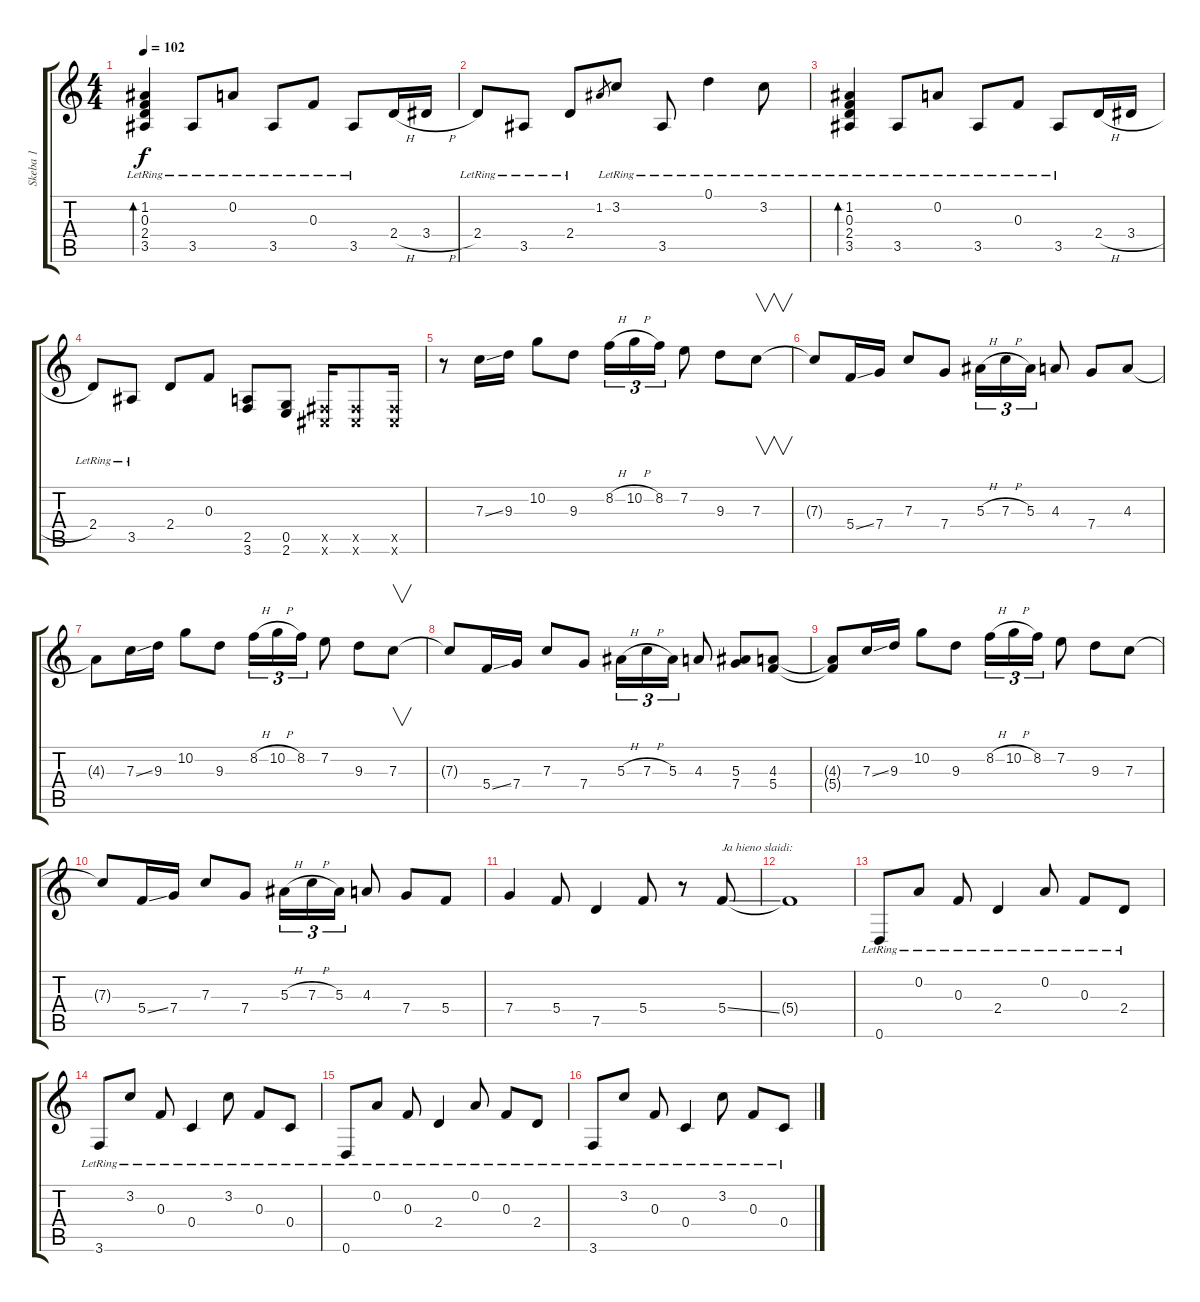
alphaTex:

\track ("Skeba 1" "Skeba 1") {instrument distortionguitar}
\staff {score tabs}
\tuning (D4 A3 F3 C3 G2 D2) {hide}
\ts (4 4)
\tempo 102
\clef g2
\ks c
(1.2{lr} 0.3{lr} 2.4{lr} 3.5{lr}).4{bd 120 dy f volume 11 instrument acousticguitarsteel} 3.5{lr}.8 0.2{lr}.8 3.5{lr}.8 0.3{lr}.8 3.5{lr}.8 2.4{h}.16 3.4{h}.16 |
2.4{lr}.8 3.5{lr}.8 2.4{lr}.8 1.2.8{gr} 3.2{lr}.8 3.5{lr}.8 0.1{lr}.4 3.2{lr}.8 |
(1.2{lr} 0.3{lr} 2.4{lr} 3.5{lr}).4{bd 120} 3.5{lr}.8 0.2{lr}.8 3.5{lr}.8 0.3{lr}.8 3.5{lr}.8 2.4{h}.16 3.4{h}.16 |
2.4{lr}.8 3.5{lr}.8 2.4.8 0.3.8 (2.5 3.6).8{volume 16 instrument distortionguitar} (0.5 2.6).8 (-1.5{x} -1.6{x}).16 (-1.5{x} -1.6{x}).8 (-1.5{x} -1.6{x}).16 |
r.8 7.3{ss}.16 9.3.16 10.2.8 9.3.8 8.2{h}.16{tu (3 2)} 10.2{h}.16{tu (3 2)} 8.2.16{tu (3 2)} 7.2.8 9.3.8 7.3.8{v} |
7.3{t}.8 5.4{ss}.16 7.4.16 7.3.8 7.4.8 5.3{h}.16{tu (3 2)} 7.3{h}.16{tu (3 2)} 5.3.16{tu (3 2)} 4.3.8 7.4.8 4.3.8 |
4.3{t}.8 7.3{ss}.16 9.3.16 10.2.8 9.3.8 8.2{h}.16{tu (3 2)} 10.2{h}.16{tu (3 2)} 8.2.16{tu (3 2)} 7.2.8 9.3.8 7.3.8{v} |
7.3{t}.8 5.4{ss}.16 7.4.16 7.3.8 7.4.8 5.3{h}.16{tu (3 2)} 7.3{h}.16{tu (3 2)} 5.3.16{tu (3 2)} 4.3.8 (5.3 7.4).8 (4.3 5.4).8 |
(4.3{t} 5.4{t}).8 7.3{ss}.16 9.3.16 10.2.8 9.3.8 8.2{h}.16{tu (3 2)} 10.2{h}.16{tu (3 2)} 8.2.16{tu (3 2)} 7.2.8 9.3.8 7.3.8 |
7.3{t}.8 5.4{ss}.16 7.4.16 7.3.8 7.4.8 5.3{h}.16{tu (3 2)} 7.3{h}.16{tu (3 2)} 5.3.16{tu (3 2)} 4.3.8 7.4.8 5.4.8 |
7.4.4 5.4.8 7.5.4 5.4.8 r.8 5.4{ss}.8{txt "Ja hieno slaidi:"} |
5.4{t}.1 |
0.6{lr}.8{instrument acousticguitarsteel} 0.2{lr}.8 0.3{lr}.8 2.4{lr}.4 0.2{lr}.8 0.3{lr}.8 2.4{lr}.8 |
3.6{lr}.8 3.2{lr}.8 0.3{lr}.8 0.4{lr}.4 3.2{lr}.8 0.3{lr}.8 0.4{lr}.8 |
0.6{lr}.8 0.2{lr}.8 0.3{lr}.8 2.4{lr}.4 0.2{lr}.8 0.3{lr}.8 2.4{lr}.8 |
3.6{lr}.8 3.2{lr}.8 0.3{lr}.8 0.4{lr}.4 3.2{lr}.8 0.3{lr}.8 0.4{lr}.8
